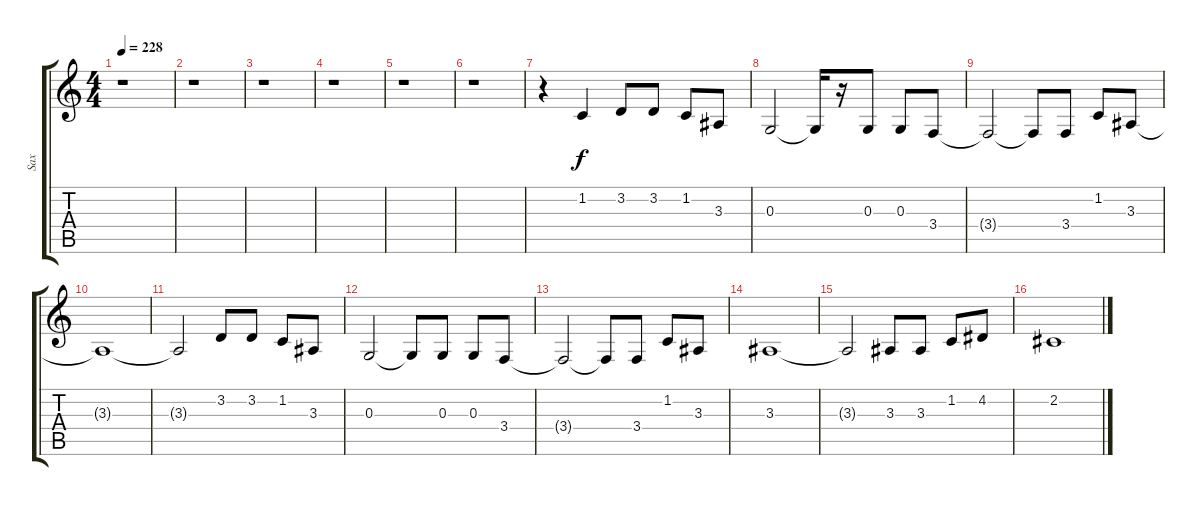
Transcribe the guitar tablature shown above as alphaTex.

\track ("Sax" "Sax") {instrument altosax}
\staff {score tabs}
\tuning (E4 B3 G3 D3 A2 E2) {hide}
\ts (4 4)
\tempo 228
\clef g2
\ks c
r.1{dy f} |
r.1 |
r.1 |
r.1 |
r.1 |
r.1 |
r.4 1.2.4 3.2.8 3.2.8 1.2.8 3.3.8 |
0.3.2 0.3{t}.16 r.16 0.3.8 0.3.8 3.4.8 |
3.4{t}.2 3.4{t}.8 3.4.8 1.2.8 3.3.8 |
3.3{t}.1 |
3.3{t}.2 3.2.8 3.2.8 1.2.8 3.3.8 |
0.3.2 0.3{t}.8 0.3.8 0.3.8 3.4.8 |
3.4{t}.2 3.4{t}.8 3.4.8 1.2.8 3.3.8 |
3.3.1 |
3.3{t}.2 3.3.8 3.3.8 1.2.8 4.2.8 |
2.2.1
